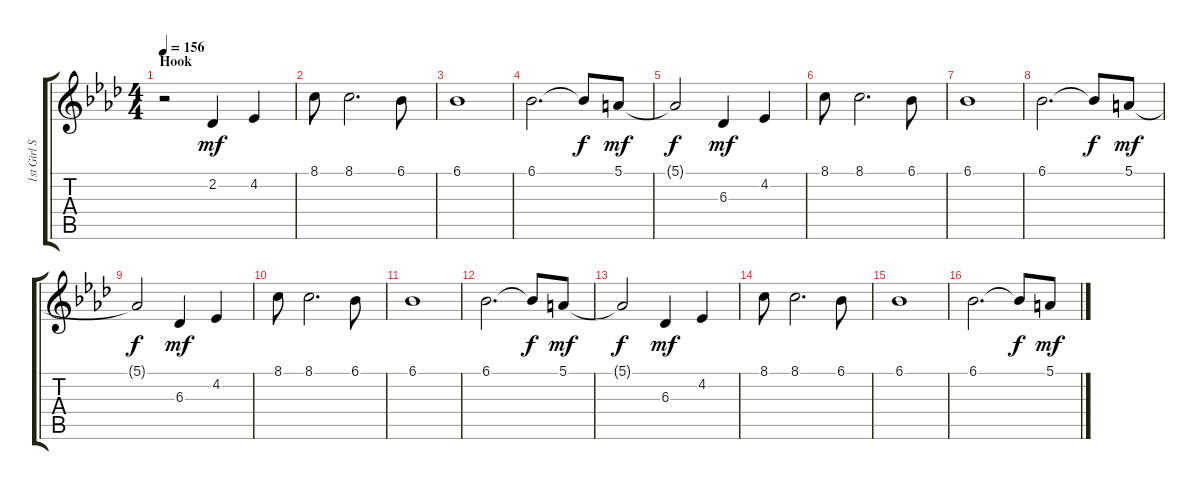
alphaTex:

\track ("1st Girl Soprano" "1st Girl S") {instrument choiraahs}
\staff {score tabs}
\tuning (E4 B3 G3 D3 A2 E2) {hide}
\ts (4 4)
\section ("" "Hook")
\tempo 156
\clef g2
\ks fminor
r.2{dy mf} 2.2.4 4.2.4 |
8.1.8 8.1.2{d} 6.1.8 |
6.1.1 |
6.1.2{d} 6.1{t}.8{dy f} 5.1.8{dy mf} |
5.1{t}.2{dy f} 6.3.4{dy mf} 4.2.4 |
8.1.8 8.1.2{d} 6.1.8 |
6.1.1 |
6.1.2{d} 6.1{t}.8{dy f} 5.1.8{dy mf} |
5.1{t}.2{dy f} 6.3.4{dy mf} 4.2.4 |
8.1.8 8.1.2{d} 6.1.8 |
6.1.1 |
6.1.2{d} 6.1{t}.8{dy f} 5.1.8{dy mf} |
5.1{t}.2{dy f} 6.3.4{dy mf} 4.2.4 |
8.1.8 8.1.2{d} 6.1.8 |
6.1.1 |
6.1.2{d} 6.1{t}.8{dy f} 5.1.8{dy mf}
